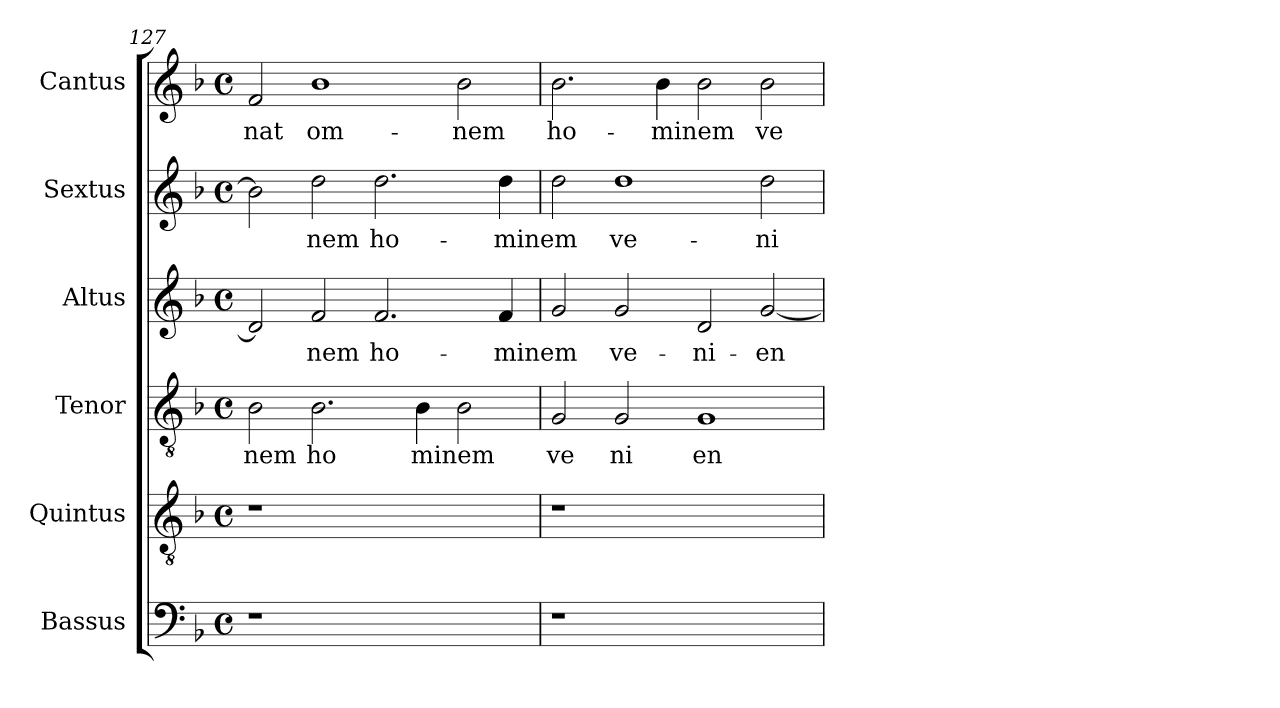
**kern	**kern	**kern	**text	**kern	**text	**kern	**text	**kern	**text
*part6	*part5	*part4	*part4	*part3	*part3	*part2	*part2	*part1	*part1
*staff6	*staff5	*staff4	*staff4	*staff3	*staff3	*staff2	*staff2	*staff1	*staff1
*I"Bassus	*I"Quintus	*I"Tenor	*	*I"Altus	*	*I"Sextus	*	*I"Cantus	*
*I'Bassus	*I'Quintus	*I'Tenor	*	*I'Altus	*	*I'Sextus	*	*I'Cantus	*
*clefF4	*clefGv2	*clefGv2	*	*clefG2	*	*clefG2	*	*clefG2	*
*k[b-]	*k[b-]	*k[b-]	*	*k[b-]	*	*k[b-]	*	*k[b-]	*
*F:	*F:	*F:	*	*F:	*	*F:	*	*F:	*
*M4/4	*M4/4	*M4/4	*	*M4/4	*	*M4/4	*	*M4/4	*
*met(c)	*met(c)	*met(c)	*	*met(c)	*	*met(c)	*	*met(c)	*
=127	=127	=127	=127	=127	=127	=127	=127	=127	=127
!	!	!	!LO:LY:b:cj	!	!	!	!	!	!LO:LY:b:cj
1r	1r	2B-\	nem	2d/]	.	2b-\]	.	2f/	-nat
!	!	!	!LO:LY:b:cj	!	!LO:LY:b:cj	!	!LO:LY:b:cj	!	!LO:LY:b:cj
.	.	2.B-\	ho	2f/	-nem	2dd\	-nem	1b-	om-
!	!	!	!	!	!LO:LY:b:cj	!	!LO:LY:b:cj	!	!
1ryy	1ryy	.	.	2.f/	ho-	2.dd\	ho-	.	.
!	!	!	!LO:LY:b	!	!	!	!	!	!
.	.	4B-\	minem	.	.	.	.	.	.
!	!	!	!	!	!	!	!	!	!LO:LY:b:cj
.	.	2B-\	.	.	.	.	.	2b-\	-nem
!	!	!	!	!	!LO:LY:b	!	!LO:LY:b	!	!
.	.	.	.	4f/	-minem	4dd\	-minem	.	.
=128	=128	=128	=128	=128	=128	=128	=128	=128	=128
!	!	!	!LO:LY:b:cj	!	!	!	!	!	!LO:LY:b:cj
1r	1r	2G/	ve	2g/	.	2dd\	.	2.b-\	ho-
!	!	!	!LO:LY:b:cj	!	!LO:LY:b:cj	!	!LO:LY:b:cj	!	!
.	.	2G/	ni	2g/	ve-	1dd	ve-	.	.
!	!	!	!	!	!	!	!	!	!LO:LY:b
.	.	.	.	.	.	.	.	4b-\	-minem
!	!	!	!LO:LY:b:cj	!	!LO:LY:b:cj	!	!	!	!
1ryy	1ryy	1G	en	2d/	-ni-	.	.	2b-\	.
!	!	!	!	!	!LO:LY:b:cj	!	!LO:LY:b:cj	!	!LO:LY:b:cj
.	.	.	.	[>2g/	-en-	2dd\	-ni-	2b-\	ve-
=	=	=	=	=	=	=	=	=	=
*-	*-	*-	*-	*-	*-	*-	*-	*-	*-
